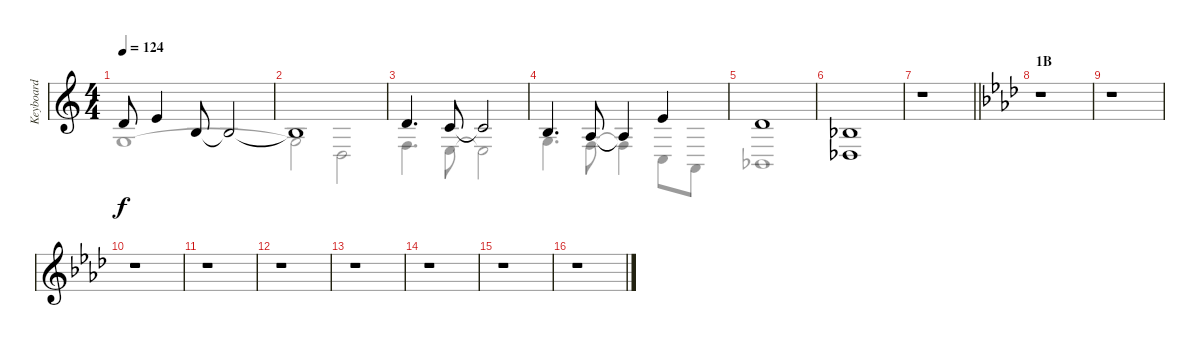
\track ("Keyboard" "Keyboard") {instrument stringensemble1}
\staff {score}
\tuning (C4 G3 D3 A2 E2 B1) {hide}
\voice
\ts (4 4)
\tempo 124
\clef g2
\ks c
2.1.8{dy f} 4.1.4 4.2.8 4.2{t}.2 |
4.2{t}.1 |
2.1.4{d} 0.1.8 0.1{t}.2 |
4.2.4{d} 2.2.8 2.2{t}.4 4.1.4 |
2.1.1 |
(3.2{acc b} 4.4{acc b}).1 |
\barLineRight lightlight
r.1 |
\section ("" "1B")
\ks ab
r.1 |
r.1 |
r.1 |
r.1 |
r.1 |
r.1 |
r.1 |
r.1 |
r.1
\voice
\clef g2
\ottava regular
\simile none
\ks c
0.2.1{dy f} |
0.2{t}.2 0.3.2 |
3.3.4{d} 2.3.8 2.3{t}.2 |
0.2.4{d} 3.3.8 3.3{t}.4 3.4.8 0.4.8 |
1.4{acc b}.1 |
|
\barLineRight lightlight
|
\ks ab
|
|
|
|
|
|
|
|
